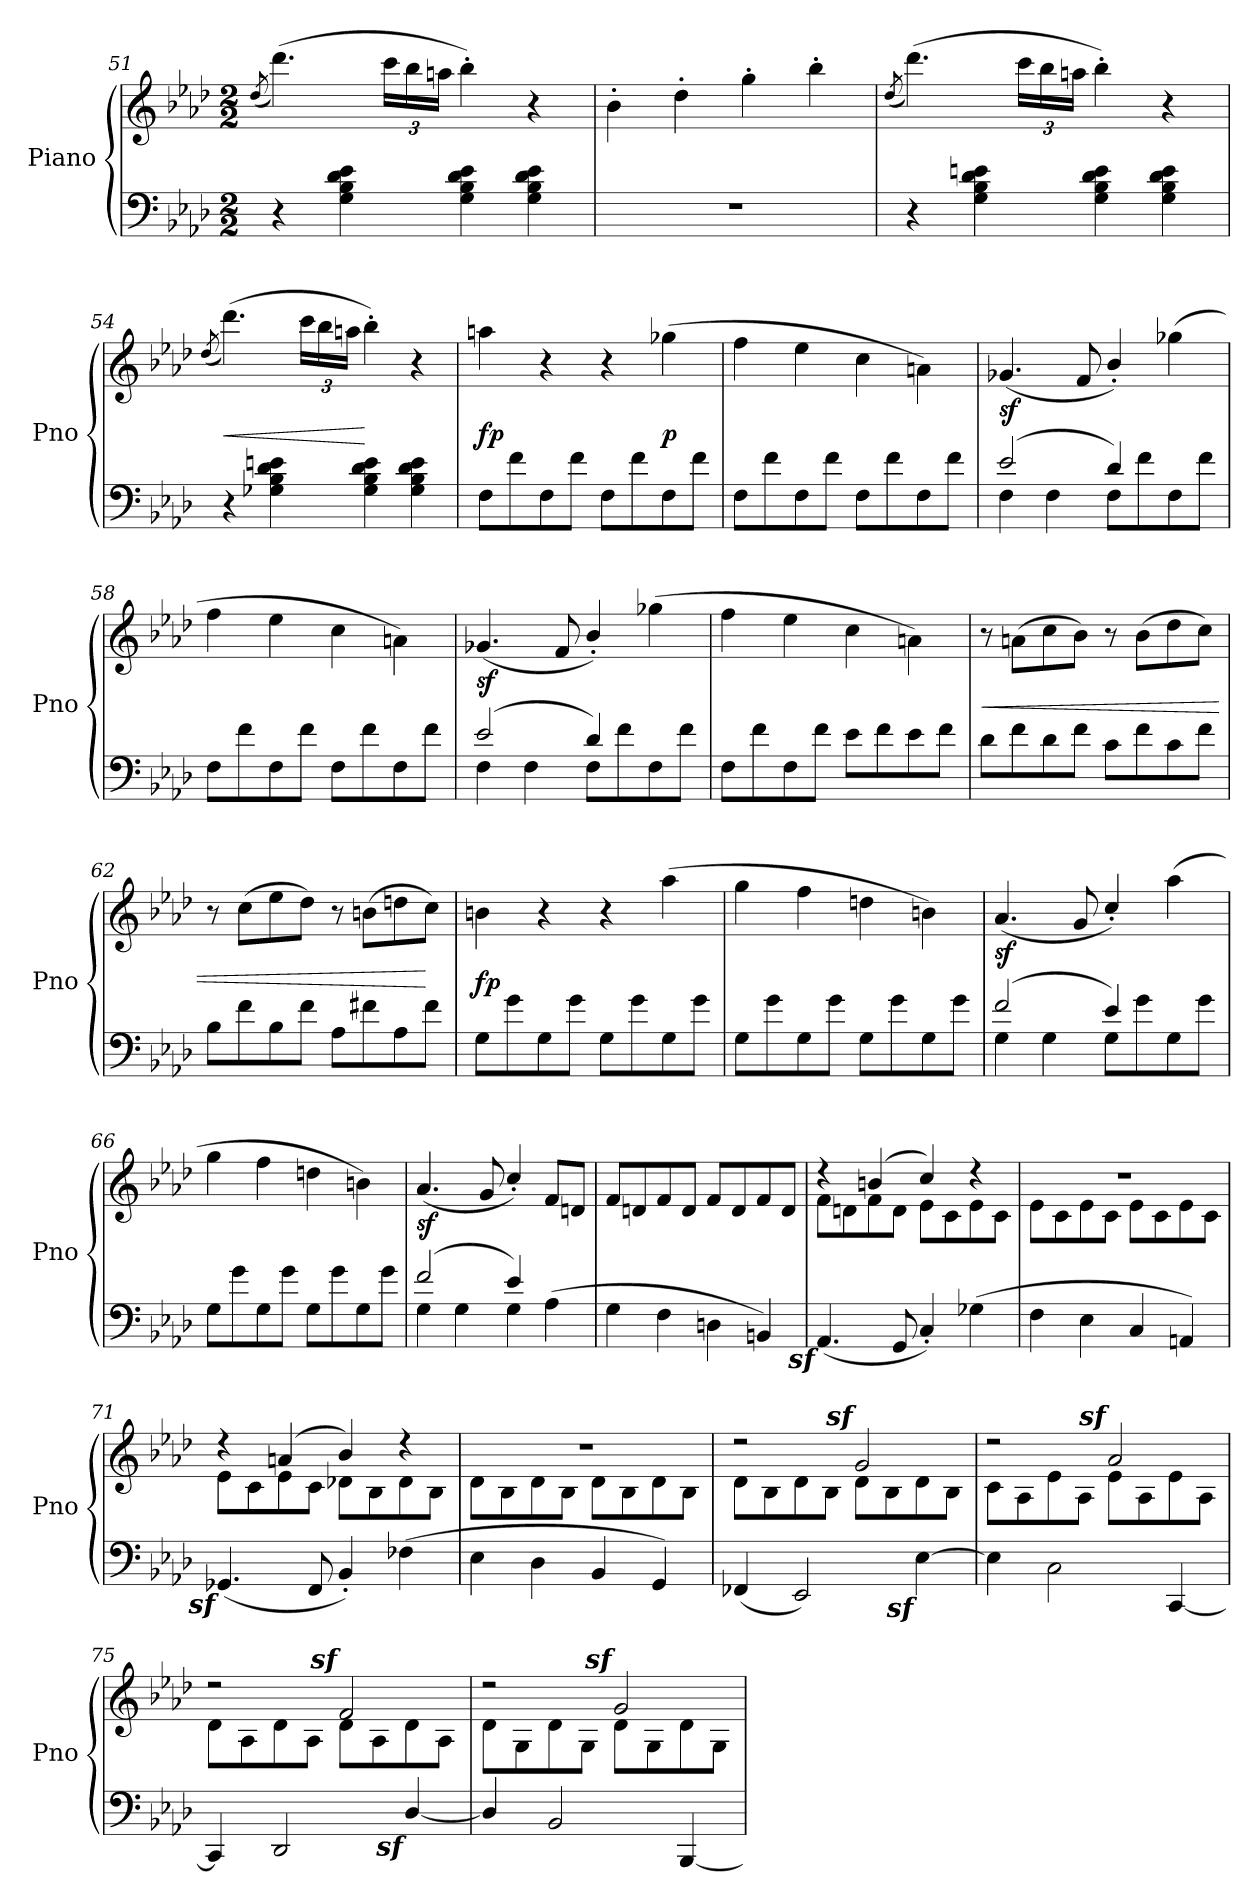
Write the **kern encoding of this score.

**kern	**kern	**dynam
*part1	*part1	*part1
*staff2	*staff1	*staff1/2
*I"Piano	*	*
*I'Pno	*	*
*clefF4	*clefG2	*
*k[b-e-a-d-]	*k[b-e-a-d-]	*
*f:	*f:	*
*M2/2	*M2/2	*
=51	=51	=51
.	(8qdd-	.
4r	(4.ddd-)	.
4G 4B- 4d- 4e-	.	.
.	24cccLL	.
.	24bb-	.
.	24aanJJ	.
4G 4B- 4d- 4e-	4bb-')	.
4G 4B- 4d- 4e-	4r	.
=52	=52	=52
1r	4b-'	.
.	4dd-'	.
.	4gg'	.
.	4bb-'	.
=53	=53	=53
.	(8qdd-	.
4r	(4.ddd-)	.
4G 4B- 4d- 4en	.	.
.	24cccLL	.
.	24bb-	.
.	24aanJJ	.
4G 4B- 4d- 4e	4bb-')	.
4G 4B- 4d- 4e	4r	.
!!LO:LB:g=z
=54	=54	=54
.	(8qdd-	.
4r	(4.ddd-)	<
4G-X 4B- 4d- 4en	.	.
.	24cccLL	.
.	24bb-	.
.	24aanJJ	.
4G- 4B- 4d- 4e	4bb-')	[
4G- 4B- 4d- 4e	4r	.
=55	=55	=55
8FL	4aan	fp
8f	.	.
8F	4r	.
8fJ	.	.
8FL	4r	.
8f	.	.
8F	(4gg-X	p
8fJ	.	.
=56	=56	=56
8FL	4ff	.
8f	.	.
8F	4ee-	.
8fJ	.	.
8FL	4cc	.
8f	.	.
8F	4an\)	.
8fJ	.	.
=57	=57	=57
*^	*	*
(2e-	4F	(4.g-X	sf
.	4F	.	.
.	.	8f	.
4d-)	8FL	4b-'/)	.
.	8f	.	.
4ryy	8F	(4gg-X	.
.	8fJ	.	.
*v	*v	*	*
=58	=58	=58
8FL	4ff	.
8f	.	.
8F	4ee-	.
8fJ	.	.
8FL	4cc	.
8f	.	.
8F	4an\)	.
8fJ	.	.
!!LO:LB:g=z
=59	=59	=59
*^	*	*
(2e-	4F	(4.g-X	sf
.	4F	.	.
.	.	8f	.
4d-)	8FL	4b-'/)	.
.	8f	.	.
4ryy	8F	(4gg-X	.
.	8fJ	.	.
*v	*v	*	*
=60	=60	=60
8FL	4ff	.
8f	.	.
8F	4ee-	.
8fJ	.	.
8e-L	4cc	.
8f	.	.
8e-	4an\)	.
8fJ	.	.
=61	=61	=61
8d-L	8r	<
8f	(8anL	.
8d-	8cc	.
8fJ	8b-J)	.
8cL	8r	.
8f	(8b-L	.
8c	8dd-	.
8fJ	8ccJ)	.
=62	=62	=62
8B-L	8r	.
8f	(8ccL	.
8B-	8ee-	.
8fJ	8dd-J)	.
8A-L	8r	.
8f#X	(8bnL	.
8A-	8ddn	.
8f#J	8ccJ)	[
=63	=63	=63
8GL	4bn	fp
8g	.	.
8G	4r	.
8gJ	.	.
8GL	4r	.
8g	.	.
8G	(4aa-	.
8gJ	.	.
!!LO:PB:g=z
=64	=64	=64
8GL	4gg	.
8g	.	.
8G	4ff	.
8gJ	.	.
8GL	4ddn	.
8g	.	.
8G	4bn)	.
8gJ	.	.
=65	=65	=65
*^	*	*
(2f	4G	(4.a-	sf
.	4G	.	.
.	.	8g	.
4e-)	8GL	4cc'/)	.
.	8g	.	.
4ryy	8G	(4aa-	.
.	8gJ	.	.
*v	*v	*	*
=66	=66	=66
8GL	4gg	.
8g	.	.
8G	4ff	.
8gJ	.	.
8GL	4ddn	.
8g	.	.
8G	4bn)	.
8gJ	.	.
=67	=67	=67
*^	*	*
(2f	4G	(4.a-	sf
.	4G	.	.
.	.	8g	.
4e-)	4G	4cc'/)	.
(>4A-	4ryy	8fL	.
.	.	8dnJ	.
*v	*v	*	*
=68	=68	=68
4G	8fL	.
.	8dn	.
4F	8f	.
.	8dJ	.
4Dn	8fL	.
.	8d	.
4BBn)	8f	.
.	8dJ	.
!!LO:LB:g=z
=69	=69	=69
!LO:DY:rj	!	!
*	*^	*
(4.AA-z	4r	8fL	.
.	.	8dn	.
.	(4bn	8f	.
8GG	.	8dJ	.
4C')	4cc)	8e-L	.
.	.	8c	.
(4G-X	4rdd	8e-	.
.	.	8cJ	.
=70	=70	=70	=70
4F	1rdd	8e-L	.
.	.	8c	.
4E-	.	8e-	.
.	.	8cJ	.
4C	.	8e-L	.
.	.	8c	.
4AAn)	.	8e-	.
.	.	8cJ	.
=71	=71	=71	=71
!LO:DY:rj	!	!	!
(4.GG-Xz	4rdd	8e-L	.
.	.	8c	.
.	(4an	8e-	.
8FF	.	8cJ	.
4BB-')	4b-)	8d-XL	.
.	.	8B-	.
(4F-X	4rdd	8d-	.
.	.	8B-J	.
=72	=72	=72	=72
4E-	1rdd	8d-L	.
.	.	8B-	.
4D-	.	8d-	.
.	.	8B-J	.
4BB-	.	8d-L	.
.	.	8B-	.
4GG)	.	8d-	.
.	.	8B-J	.
=73	=73	=73	=73
(4FF-X	2r	8d-L	.
.	.	8B-	.
2EE-)	.	8d-	.
.	.	8B-J	.
!	!LO:DY:rj	!	!
.	2gz>	8d-L	.
.	.	8B-	.
!LO:DY:rj	!	!	!
[4E-z	.	8d-	.
.	.	8B-J	.
!!LO:LB:g=z	!!
=74	=74	=74	=74
4E-]	2r	8cL	.
.	.	8A-	.
2C\	.	8e-	.
.	.	8A-J	.
!	!LO:DY:rj	!	!
.	2a-z>	8e-L	.
.	.	8A-	.
[4CC	.	8e-	.
.	.	8A-J	.
=75	=75	=75	=75
4CC]	2r	8d-L	.
.	.	8A-	.
2DD-	.	8d-	.
.	.	8A-J	.
!	!LO:DY:rj	!	!
.	2fz>	8d-L	.
.	.	8A-	.
!LO:DY:rj	!	!	!
[4D-z/	.	8d-	.
.	.	8A-J	.
=76	=76	=76	=76
4D-/]	2r	8d-L	.
.	.	8G	.
2BB-	.	8d-	.
.	.	8GJ	.
!	!LO:DY:rj	!	!
.	2gz>	8d-L	.
.	.	8G	.
[4BBB-	.	8d-	.
.	.	8GJ	.
*	*v	*v	*
=	=	=
*-	*-	*-
